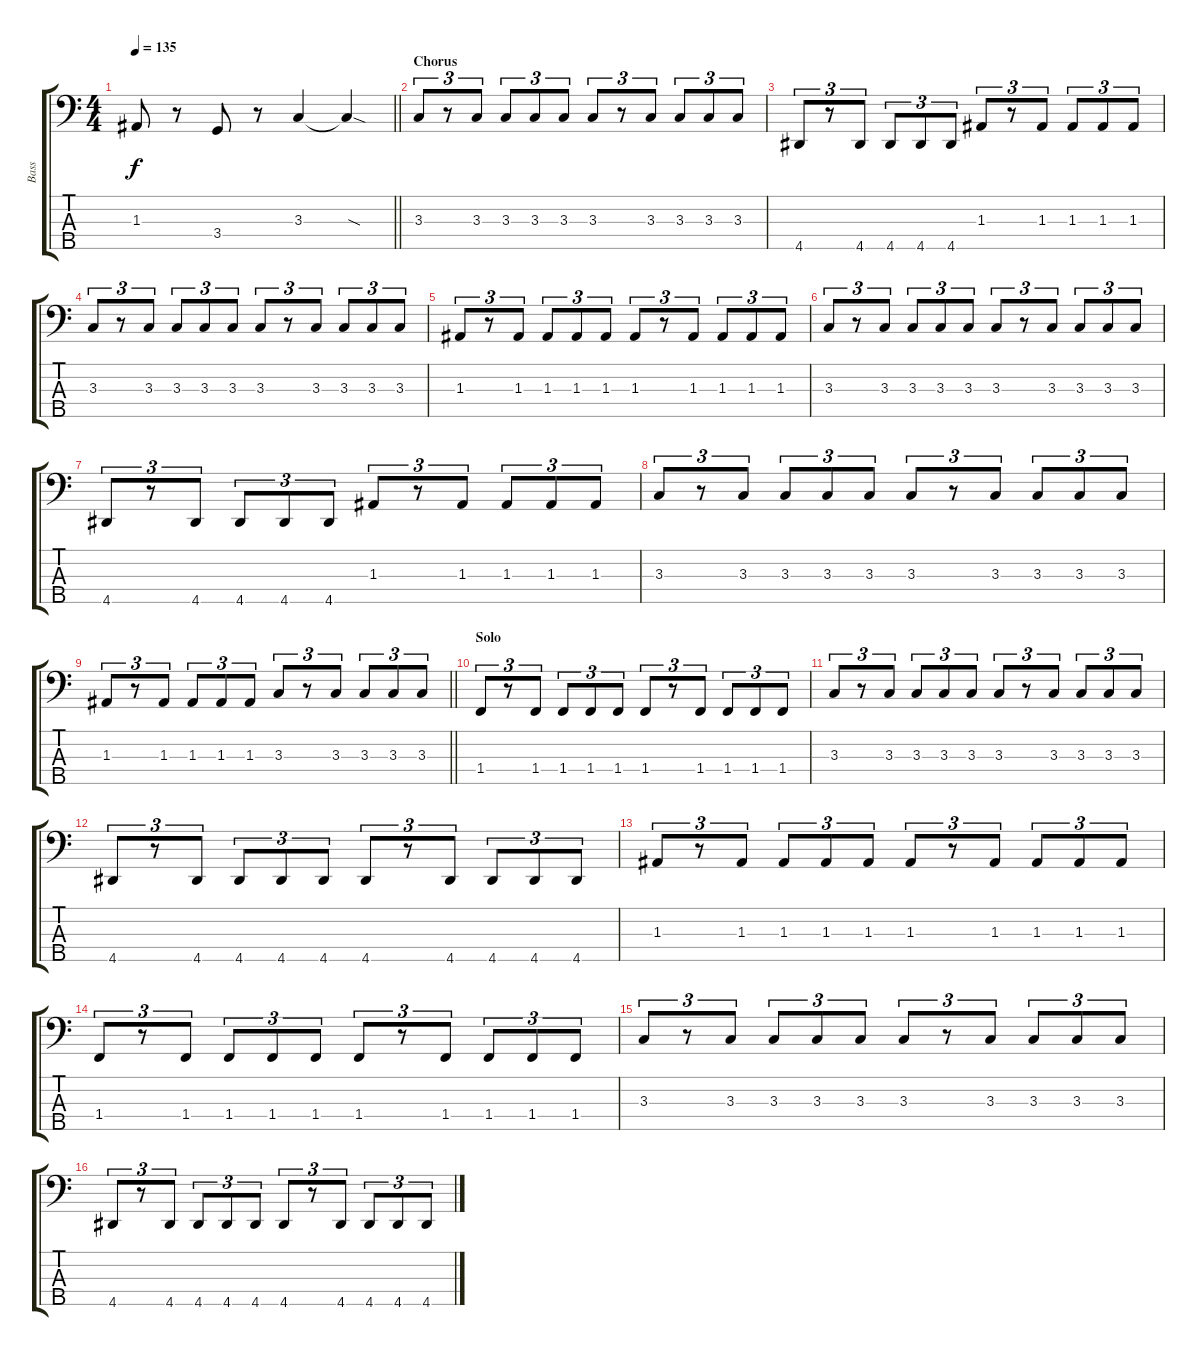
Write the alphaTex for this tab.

\track ("Bass" "Bass") {instrument electricbassfinger}
\staff {score tabs}
\tuning (G2 D2 A1 E1 B0) {hide}
\ts (4 4)
\tempo 135
\clef f4
\barLineRight lightlight
\ks c
1.3.8{dy f} r.8 3.4.8 r.8 3.3.4 3.3{sod t}.4 |
\section ("" "Chorus")
3.3.8{tu (3 2)} r.8{tu (3 2)} 3.3.8{tu (3 2)} 3.3.8{tu (3 2)} 3.3.8{tu (3 2)} 3.3.8{tu (3 2)} 3.3.8{tu (3 2)} r.8{tu (3 2)} 3.3.8{tu (3 2)} 3.3.8{tu (3 2)} 3.3.8{tu (3 2)} 3.3.8{tu (3 2)} |
4.5.8{tu (3 2)} r.8{tu (3 2)} 4.5.8{tu (3 2)} 4.5.8{tu (3 2)} 4.5.8{tu (3 2)} 4.5.8{tu (3 2)} 1.3.8{tu (3 2)} r.8{tu (3 2)} 1.3.8{tu (3 2)} 1.3.8{tu (3 2)} 1.3.8{tu (3 2)} 1.3.8{tu (3 2)} |
3.3.8{tu (3 2)} r.8{tu (3 2)} 3.3.8{tu (3 2)} 3.3.8{tu (3 2)} 3.3.8{tu (3 2)} 3.3.8{tu (3 2)} 3.3.8{tu (3 2)} r.8{tu (3 2)} 3.3.8{tu (3 2)} 3.3.8{tu (3 2)} 3.3.8{tu (3 2)} 3.3.8{tu (3 2)} |
1.3.8{tu (3 2)} r.8{tu (3 2)} 1.3.8{tu (3 2)} 1.3.8{tu (3 2)} 1.3.8{tu (3 2)} 1.3.8{tu (3 2)} 1.3.8{tu (3 2)} r.8{tu (3 2)} 1.3.8{tu (3 2)} 1.3.8{tu (3 2)} 1.3.8{tu (3 2)} 1.3.8{tu (3 2)} |
3.3.8{tu (3 2)} r.8{tu (3 2)} 3.3.8{tu (3 2)} 3.3.8{tu (3 2)} 3.3.8{tu (3 2)} 3.3.8{tu (3 2)} 3.3.8{tu (3 2)} r.8{tu (3 2)} 3.3.8{tu (3 2)} 3.3.8{tu (3 2)} 3.3.8{tu (3 2)} 3.3.8{tu (3 2)} |
4.5.8{tu (3 2)} r.8{tu (3 2)} 4.5.8{tu (3 2)} 4.5.8{tu (3 2)} 4.5.8{tu (3 2)} 4.5.8{tu (3 2)} 1.3.8{tu (3 2)} r.8{tu (3 2)} 1.3.8{tu (3 2)} 1.3.8{tu (3 2)} 1.3.8{tu (3 2)} 1.3.8{tu (3 2)} |
3.3.8{tu (3 2)} r.8{tu (3 2)} 3.3.8{tu (3 2)} 3.3.8{tu (3 2)} 3.3.8{tu (3 2)} 3.3.8{tu (3 2)} 3.3.8{tu (3 2)} r.8{tu (3 2)} 3.3.8{tu (3 2)} 3.3.8{tu (3 2)} 3.3.8{tu (3 2)} 3.3.8{tu (3 2)} |
\barLineRight lightlight
1.3.8{tu (3 2)} r.8{tu (3 2)} 1.3.8{tu (3 2)} 1.3.8{tu (3 2)} 1.3.8{tu (3 2)} 1.3.8{tu (3 2)} 3.3.8{tu (3 2)} r.8{tu (3 2)} 3.3.8{tu (3 2)} 3.3.8{tu (3 2)} 3.3.8{tu (3 2)} 3.3.8{tu (3 2)} |
\section ("" "Solo")
1.4.8{tu (3 2)} r.8{tu (3 2)} 1.4.8{tu (3 2)} 1.4.8{tu (3 2)} 1.4.8{tu (3 2)} 1.4.8{tu (3 2)} 1.4.8{tu (3 2)} r.8{tu (3 2)} 1.4.8{tu (3 2)} 1.4.8{tu (3 2)} 1.4.8{tu (3 2)} 1.4.8{tu (3 2)} |
3.3.8{tu (3 2)} r.8{tu (3 2)} 3.3.8{tu (3 2)} 3.3.8{tu (3 2)} 3.3.8{tu (3 2)} 3.3.8{tu (3 2)} 3.3.8{tu (3 2)} r.8{tu (3 2)} 3.3.8{tu (3 2)} 3.3.8{tu (3 2)} 3.3.8{tu (3 2)} 3.3.8{tu (3 2)} |
4.5.8{tu (3 2)} r.8{tu (3 2)} 4.5.8{tu (3 2)} 4.5.8{tu (3 2)} 4.5.8{tu (3 2)} 4.5.8{tu (3 2)} 4.5.8{tu (3 2)} r.8{tu (3 2)} 4.5.8{tu (3 2)} 4.5.8{tu (3 2)} 4.5.8{tu (3 2)} 4.5.8{tu (3 2)} |
1.3.8{tu (3 2)} r.8{tu (3 2)} 1.3.8{tu (3 2)} 1.3.8{tu (3 2)} 1.3.8{tu (3 2)} 1.3.8{tu (3 2)} 1.3.8{tu (3 2)} r.8{tu (3 2)} 1.3.8{tu (3 2)} 1.3.8{tu (3 2)} 1.3.8{tu (3 2)} 1.3.8{tu (3 2)} |
1.4.8{tu (3 2)} r.8{tu (3 2)} 1.4.8{tu (3 2)} 1.4.8{tu (3 2)} 1.4.8{tu (3 2)} 1.4.8{tu (3 2)} 1.4.8{tu (3 2)} r.8{tu (3 2)} 1.4.8{tu (3 2)} 1.4.8{tu (3 2)} 1.4.8{tu (3 2)} 1.4.8{tu (3 2)} |
3.3.8{tu (3 2)} r.8{tu (3 2)} 3.3.8{tu (3 2)} 3.3.8{tu (3 2)} 3.3.8{tu (3 2)} 3.3.8{tu (3 2)} 3.3.8{tu (3 2)} r.8{tu (3 2)} 3.3.8{tu (3 2)} 3.3.8{tu (3 2)} 3.3.8{tu (3 2)} 3.3.8{tu (3 2)} |
4.5.8{tu (3 2)} r.8{tu (3 2)} 4.5.8{tu (3 2)} 4.5.8{tu (3 2)} 4.5.8{tu (3 2)} 4.5.8{tu (3 2)} 4.5.8{tu (3 2)} r.8{tu (3 2)} 4.5.8{tu (3 2)} 4.5.8{tu (3 2)} 4.5.8{tu (3 2)} 4.5.8{tu (3 2)}
